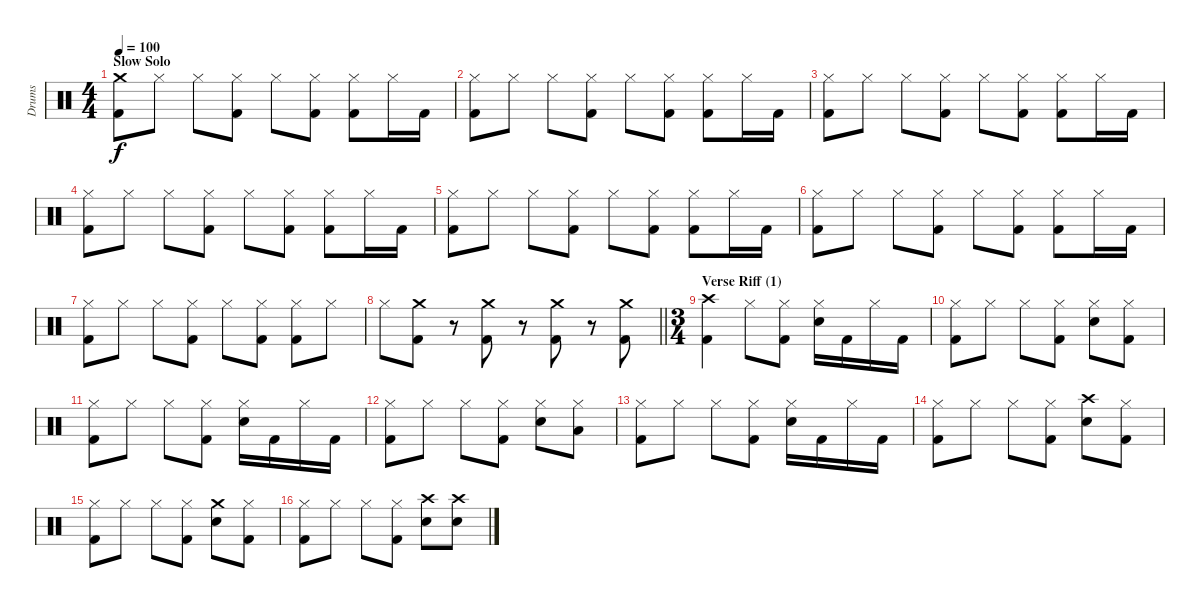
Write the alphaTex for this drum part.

\track ("Drums" "Drums") {instrument percussion}
\staff {score}
\articulation defaults
\ts (4 4)
\section ("" "Slow Solo")
\tempo 100
\clef neutral
\ks c
("Crash medium (hit)" "Kick (hit) 2").8{dy f} "Hi-Hat (closed)".8 "Hi-Hat (closed)".8 ("Hi-Hat (closed)" "Kick (hit) 2").8 "Hi-Hat (closed)".8 ("Hi-Hat (closed)" "Kick (hit) 2").8 ("Hi-Hat (closed)" "Kick (hit) 2").8 "Hi-Hat (closed)".16 "Kick (hit) 2".16 |
("Hi-Hat (closed)" "Kick (hit) 2").8 "Hi-Hat (closed)".8 "Hi-Hat (closed)".8 ("Hi-Hat (closed)" "Kick (hit) 2").8 "Hi-Hat (closed)".8 ("Hi-Hat (closed)" "Kick (hit) 2").8 ("Hi-Hat (closed)" "Kick (hit) 2").8 "Hi-Hat (closed)".16 "Kick (hit) 2".16 |
("Hi-Hat (closed)" "Kick (hit) 2").8 "Hi-Hat (closed)".8 "Hi-Hat (closed)".8 ("Hi-Hat (closed)" "Kick (hit) 2").8 "Hi-Hat (closed)".8 ("Hi-Hat (closed)" "Kick (hit) 2").8 ("Hi-Hat (closed)" "Kick (hit) 2").8 "Hi-Hat (closed)".16 "Kick (hit) 2".16 |
("Hi-Hat (closed)" "Kick (hit) 2").8 "Hi-Hat (closed)".8 "Hi-Hat (closed)".8 ("Hi-Hat (closed)" "Kick (hit) 2").8 "Hi-Hat (closed)".8 ("Hi-Hat (closed)" "Kick (hit) 2").8 ("Hi-Hat (closed)" "Kick (hit) 2").8 "Hi-Hat (closed)".16 "Kick (hit) 2".16 |
("Hi-Hat (closed)" "Kick (hit) 2").8 "Hi-Hat (closed)".8 "Hi-Hat (closed)".8 ("Hi-Hat (closed)" "Kick (hit) 2").8 "Hi-Hat (closed)".8 ("Hi-Hat (closed)" "Kick (hit) 2").8 ("Hi-Hat (closed)" "Kick (hit) 2").8 "Hi-Hat (closed)".16 "Kick (hit) 2".16 |
("Hi-Hat (closed)" "Kick (hit) 2").8 "Hi-Hat (closed)".8 "Hi-Hat (closed)".8 ("Hi-Hat (closed)" "Kick (hit) 2").8 "Hi-Hat (closed)".8 ("Hi-Hat (closed)" "Kick (hit) 2").8 ("Hi-Hat (closed)" "Kick (hit) 2").8 "Hi-Hat (closed)".16 "Kick (hit) 2".16 |
("Hi-Hat (closed)" "Kick (hit) 2").8 "Hi-Hat (closed)".8 "Hi-Hat (closed)".8 ("Hi-Hat (closed)" "Kick (hit) 2").8 "Hi-Hat (closed)".8 ("Hi-Hat (closed)" "Kick (hit) 2").8 ("Hi-Hat (closed)" "Kick (hit) 2").8 "Hi-Hat (closed)".8 |
\barLineRight lightlight "Hi-Hat (closed)".8
("Crash medium (hit)" "Kick (hit) 2").8 r.8 ("Crash medium (hit)" "Kick (hit) 2").8 r.8 ("Crash medium (hit)" "Kick (hit) 2").8 r.8 ("Crash medium (hit)" "Kick (hit) 2").8 |
\ts (3 4)
\section ("" "Verse Riff (1)")
("Crash high (hit)" "Kick (hit) 2").4 "Hi-Hat (closed)".8 ("Hi-Hat (closed)" "Kick (hit) 2").8 ("Hi-Hat (closed)" "Snare (hit) 2").16 "Kick (hit) 2".16 "Hi-Hat (closed)".16 "Kick (hit) 2".16 |
("Hi-Hat (closed)" "Kick (hit) 2").8 "Hi-Hat (closed)".8 "Hi-Hat (closed)".8 ("Hi-Hat (closed)" "Kick (hit) 2").8 ("Hi-Hat (closed)" "Snare (hit) 2").8 ("Hi-Hat (closed)" "Kick (hit) 2").8 |
("Hi-Hat (closed)" "Kick (hit) 2").8 "Hi-Hat (closed)".8 "Hi-Hat (closed)".8 ("Hi-Hat (closed)" "Kick (hit) 2").8 ("Hi-Hat (closed)" "Snare (hit) 2").16 "Kick (hit) 2".16 "Hi-Hat (closed)".16 "Kick (hit) 2".16 |
("Hi-Hat (closed)" "Kick (hit) 2").8 "Hi-Hat (closed)".8 "Hi-Hat (closed)".8 ("Hi-Hat (closed)" "Kick (hit) 2").8 ("Hi-Hat (closed)" "Snare (hit) 2").8 ("Hi-Hat (closed)" "Low Tom (hit)").8 |
("Hi-Hat (closed)" "Kick (hit) 2").8 "Hi-Hat (closed)".8 "Hi-Hat (closed)".8 ("Hi-Hat (closed)" "Kick (hit) 2").8 ("Hi-Hat (closed)" "Snare (hit) 2").16 "Kick (hit) 2".16 "Hi-Hat (closed)".16 "Kick (hit) 2".16 |
("Hi-Hat (closed)" "Kick (hit) 2").8 "Hi-Hat (closed)".8 "Hi-Hat (closed)".8 ("Hi-Hat (closed)" "Kick (hit) 2").8 ("Crash high (hit)" "Snare (hit) 2").8 ("Hi-Hat (closed)" "Kick (hit) 2").8 |
("Hi-Hat (closed)" "Kick (hit) 2").8 "Hi-Hat (closed)".8 "Hi-Hat (closed)".8 ("Hi-Hat (closed)" "Kick (hit) 2").8 ("Crash medium (hit)" "Snare (hit) 2").8 ("Hi-Hat (closed)" "Kick (hit) 2").8 |
("Hi-Hat (closed)" "Kick (hit) 2").8 "Hi-Hat (closed)".8 "Hi-Hat (closed)".8 ("Hi-Hat (closed)" "Kick (hit) 2").8 ("Crash high (hit)" "Snare (hit) 2").8 ("Crash high (hit)" "Snare (hit) 2").8
